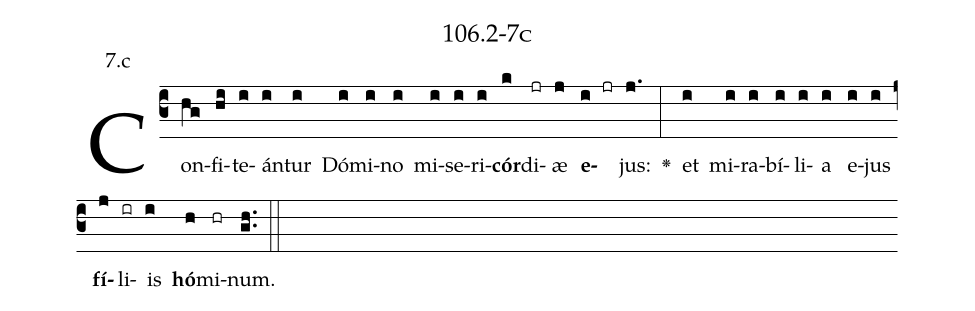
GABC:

name: 106.2-7c;
annotation: 7.c;
%%
(c3)Con(hg)fi(hi)te(i)án(i)tur(i) Dó(i)mi(i)no(i) mi(i)se(i)ri(i)<b>cór</b>(k)di(jr)æ(j) <b>e</b>(i jr)jus:(j.) <v>\greheightstar</v>(:) et(i) mi(i)ra(i)bí(i)li(i)a(i) e(i)jus(i) <b>fí</b>(j)li(ir)is(i) <b>hó</b>(h)mi(hr)num.(gh..) (::)


%E(i) u(i) o(j) u(i) a(h) e.(gh..) (::)
